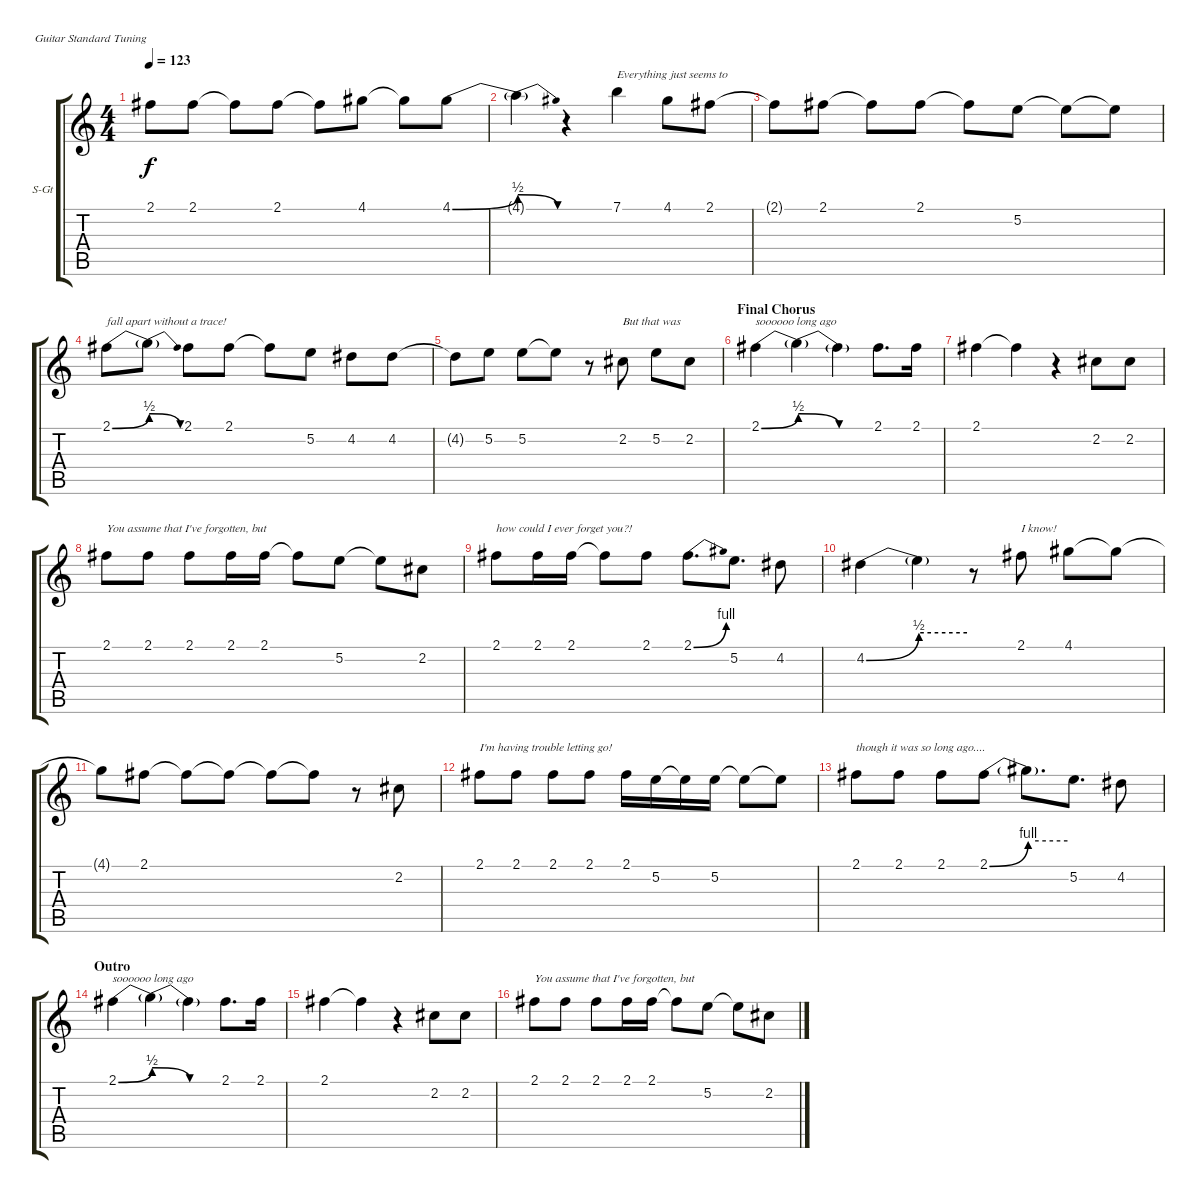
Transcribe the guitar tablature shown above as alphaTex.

\bracketExtendMode groupsimilarinstruments
\firstSystemTrackNameOrientation horizontal
\otherSystemsTrackNameOrientation horizontal
\track ("Jeff Gutt (Vocals)" "S-Gt") {instrument harmonica}
\staff {score tabs}
\tuning (E4 B3 G3 D3 A2 E2)
\displaytranspose 12
\ts (4 4)
\tempo 123
\clef g2
\ks c
2.1{t}.8{dy f} 2.1.8 2.1{t}.8 2.1.8 2.1{t}.8 4.1.8 4.1{t}.8 4.1{be (bend 0 0 60 2)}.8 |
4.1{be (release 0 2 60 0) t}.4 r.4 7.1.4{txt "Everything just seems to"} 4.1.8 2.1.8 |
2.1{t}.8 2.1.8 2.1{t}.8 2.1.8 2.1{t}.8 5.2.8 5.2{t}.8 5.2{t}.8 |
2.1{be (bend 0 0 60 2)}.8{txt "fall apart without a trace!"} 2.1{be (release 0 2 60 0) t}.8 2.1.8 2.1.8 2.1{t}.8 5.2.8 4.2.8 4.2.8 |
4.2{t}.8 5.2.8 5.2.8 5.2{t}.8 r.8 2.2.8{txt "But that was"} 5.2.8 2.2.8 |
\section ("" "Final Chorus")
2.1{be (bend 0 0 60 2)}.4{txt "soooooo long ago"} 2.1{be (release 0 2 60 0) t}.4 2.1{be (hold 0 0 60 0) t}.4 2.1.8{d} 2.1.16 |
2.1.4 2.1{t}.4 r.4 2.2.8 2.2.8 |
2.1.8{txt "You assume that I've forgotten, but"} 2.1.8 2.1.8 2.1.16 2.1.16 2.1{t}.8 5.2.8 5.2{t}.8 2.2.8 |
2.1.8{txt "how could I ever forget you?!"} 2.1.16 2.1.16 2.1{t}.8 2.1.8 2.1{be (bend 0 0 60 4)}.8{d} 5.2.8{d} 4.2.8 |
4.2{be (bend 0 0 60 2)}.4 4.2{be (hold 0 2 60 2) t}.4 r.8 2.1.8{txt "I know!"} 4.1.8 4.1{t}.8 |
4.1{t}.8 2.1.8 2.1{t}.8 2.1{t}.8 2.1{t}.8 2.1{t}.8 r.8 2.2.8 |
2.1.8{txt "I'm having trouble letting go!"} 2.1.8 2.1.8 2.1.8 2.1.16 5.2.16 5.2{t}.16 5.2.16 5.2{t}.8 5.2{t}.8 |
2.1.8{txt "though it was so long ago...."} 2.1.8 2.1.8 2.1{be (bend 0 0 60 4)}.8 2.1{be (hold 0 4 60 4) t}.8{d} 5.2.8{d} 4.2.8 |
\section ("" "Outro")
2.1{be (bend 0 0 60 2)}.4{txt "soooooo long ago"} 2.1{be (release 0 2 60 0) t}.4 2.1{be (hold 0 0 60 0) t}.4 2.1.8{d} 2.1.16 |
2.1.4 2.1{t}.4 r.4 2.2.8 2.2.8 |
2.1.8{txt "You assume that I've forgotten, but"} 2.1.8 2.1.8 2.1.16 2.1.16 2.1{t}.8 5.2.8 5.2{t}.8 2.2.8
